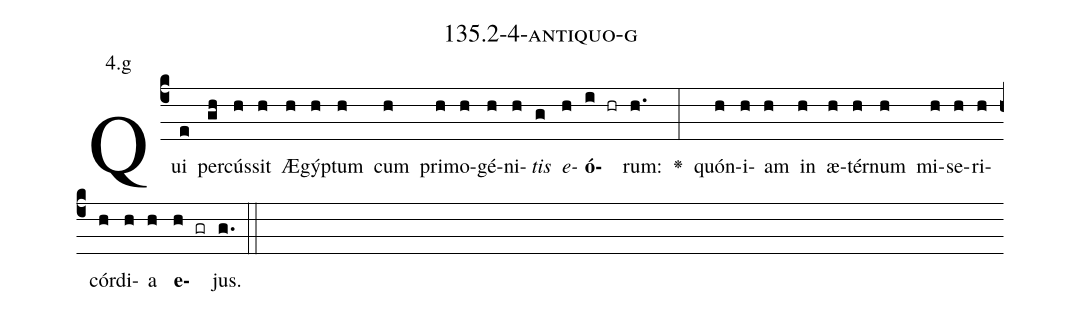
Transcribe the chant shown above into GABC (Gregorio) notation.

name: 135.2-4-antiquo-g;
annotation: 4.g;
%%
(c4)Qui(e) per(gh)cús(h)sit(h) Æ(h)gýp(h)tum(h) cum(h) pri(h)mo(h)gé(h)ni(h)<i>tis</i>(g) <i>e</i>(h)<b>ó</b>(i hr)rum:(h.) <v>\greheightstar</v>(:) quón(h)i(h)am(h) in(h) æ(h)tér(h)num(h) mi(h)se(h)ri(h)cór(h)di(h)a(h) <b>e</b>(h gr)jus.(g.) (::)


%E(h) u(h) o(h) u(h) a(h) e.(g.) (::)
